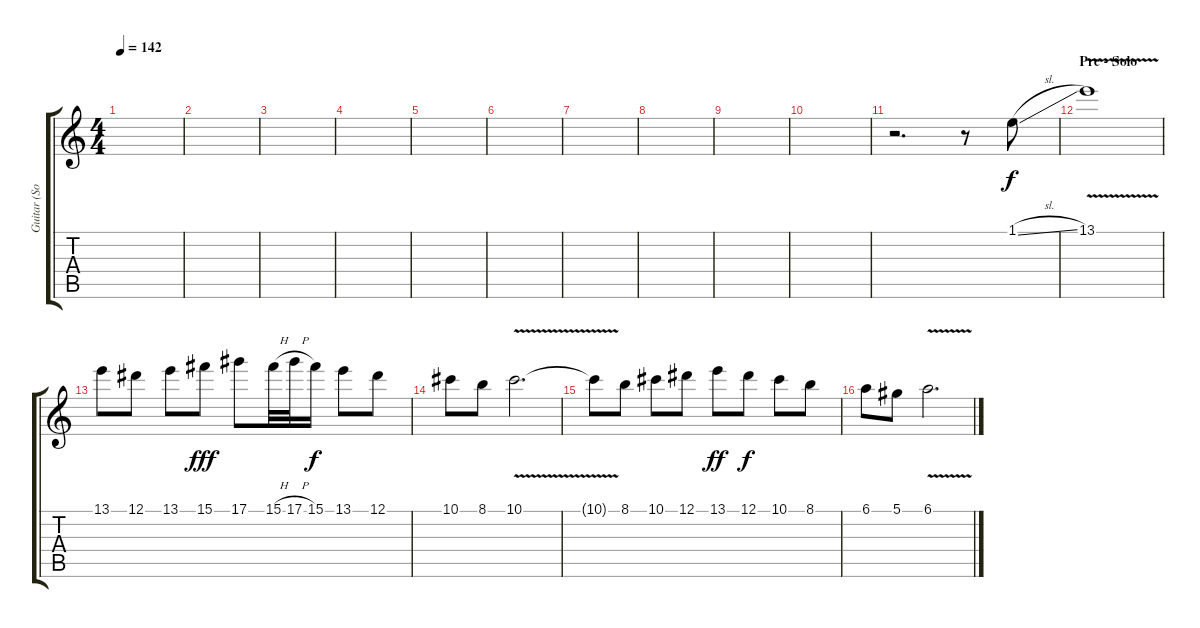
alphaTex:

\track ("Guitar (Solo)" "Guitar (So") {instrument overdrivenguitar}
\staff {score tabs}
\tuning (Eb4 Bb3 Gb3 Db3 Ab2 Eb2) {hide}
\ts (4 4)
\tempo 142
\clef g2
\ks c
|
|
\section ("" "")
|
|
|
|
|
|
|
|
r.2{d instrument overdrivenguitar} r.8 1.1{sl}.8 |
\section ("" "Pre - Solo")
13.1{v}.1 |
13.1.8 12.1.8 13.1.8 15.1.8{dy fff} 17.1.8 15.1{h}.32 17.1{h}.32 15.1.16{dy f} 13.1.8 12.1.8 |
10.1.8 8.1.8 10.1{v}.2{d} |
10.1{t}.8 8.1.8 10.1.8 12.1.8 13.1.8{dy ff} 12.1.8{dy f} 10.1.8 8.1.8 |
6.1.8 5.1.8 6.1{v}.2{d}
